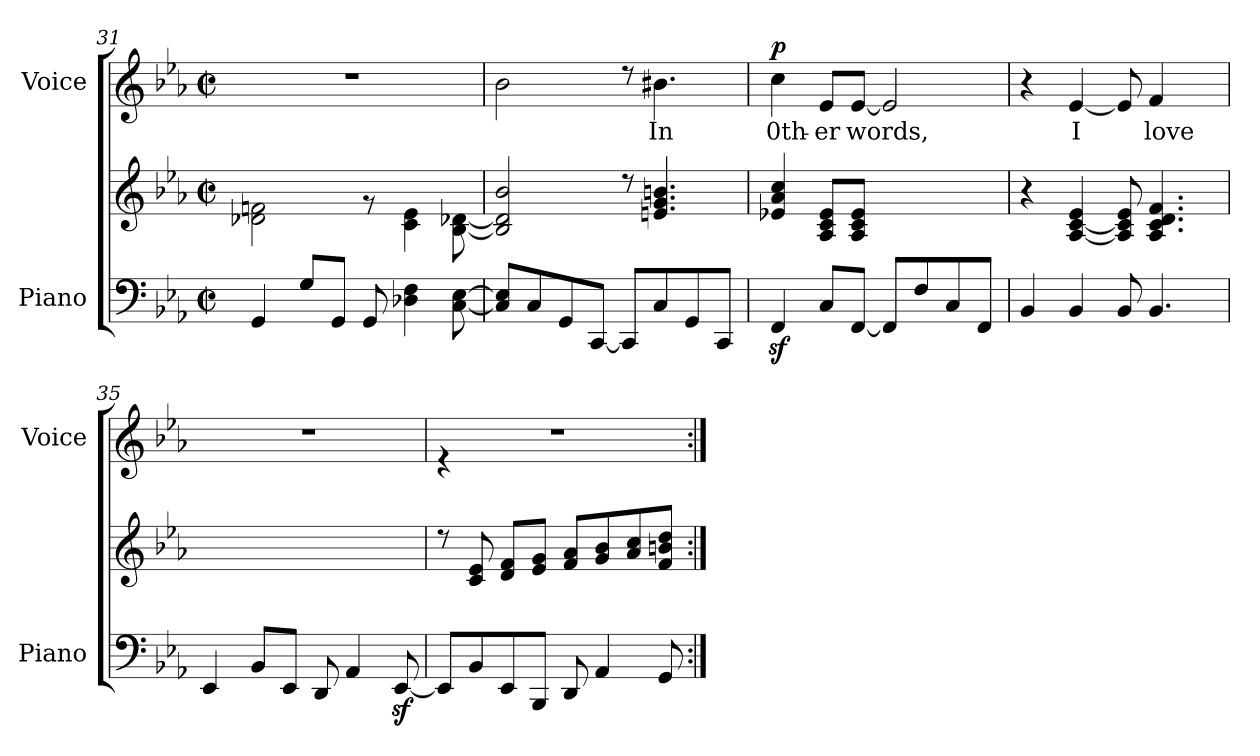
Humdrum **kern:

**kern	**kern	**kern	**text	**dynam
*part2	*part2	*part1	*part1	*part1
*staff3	*staff2	*staff1	*staff1	*staff1
*I"Piano	*	*I"Voice	*	*
*I'Piano	*	*I'Voice	*	*
*clefF4	*clefG2	*clefG2	*	*
*k[b-e-a-]	*k[b-e-a-]	*k[b-e-a-]	*	*
*M2/2	*M2/2	*M2/2	*	*
*met(c|)	*met(c|)	*met(c|)	*	*
=31	=31	=31	=31	=31
*	*^	*	*	*
4GG/	2d-X\ 2fn\	2..ryy	1r	.	.
8G/L	.	.	.	.	.
8GG/J	.	.	.	.	.
8GG/	8rf	.	.	.	.
4D-X\ 4F\	4c\ 4e-\	.	.	.	.
[<8C\ [>8E-\	8rB	[<8B-\ [<8d-X\	.	.	.
*	*v	*v	*	*	*
=32	=32	=32	=32	=32
8C/] 8E-/]L	2B-/] 2d-/] 2b-/	2b-\	.	.
8C/	.	.	.	.
8GG/	.	.	.	.
[<8CC/J	.	.	.	.
8CC/L]	8rcc	8rcc	.	.
!	!	!	!LO:LY:b	!
8C/	4.en/ 4.g/ 4.bn/	4.b#X\	In	.
8GG/	.	.	.	.
8CC/J	.	.	.	.
!!LO:LB:g=z
=33	=33	=33	=33	=33
!	!	!	!LO:LY:b	!LO:DY:a
4FFz</	4e-X/ 4a-/ 4cc/	4cc\	0th-	p
!	!	!	!LO:LY:b	!
8C/L	8A-/ 8c/ 8e-/L	8e-/L	-er	.
!	!	!	!LO:LY:b	!
[<8FF/J	8A-/ 8c/ 8e-/J	[<8e-/J	words,	.
8FF/L]	2ryy	2e-/]	.	.
8F/	.	.	.	.
8C/	.	.	.	.
8FF/J	.	.	.	.
=34	=34	=34	=34	=34
4BB-/	4r	4r	.	.
!	!	!	!LO:LY:b	!
4BB-/	[<4A-/ [<4c/ 4e-/	[<4e-/	I	.
8BB-/	8A-/] 8c/] 8e-/	8e-/]	.	.
!	!	!	!LO:LY:b	!
4.BB-/	4.A-/ 4.c/ 4.d/ 4.f/	4f/	love	.
.	.	8ryy	.	.
=35	=35	=35	=35	=35
4EE-/	1ryy	1r	.	.
8BB-/L	.	.	.	.
8EE-/J	.	.	.	.
8DD/	.	.	.	.
4AA-/	.	.	.	.
[<8EE-z</	.	.	.	.
=36	=36	=36	=36	=36
*	*	*^	*	*
8EE-/L]	8rcc	1rdd	4r	.	.
8BB-/	8c/ 8e-/	.	.	.	.
8EE-/	8d/ 8f/L	.	2.ryy	.	.
8BBB-/J	8e-/ 8g/J	.	.	.	.
8DD/	8f/ 8a-/L	.	.	.	.
4AA-/	8g/ 8b-/	.	.	.	.
.	8a-/ 8cc/	.	.	.	.
8GG/	8f/ 8bn/ 8dd/J	.	.	.	.
*	*	*v	*v	*	*
=:|!	=:|!	=:|!	=:|!	=:|!
*-	*-	*-	*-	*-
